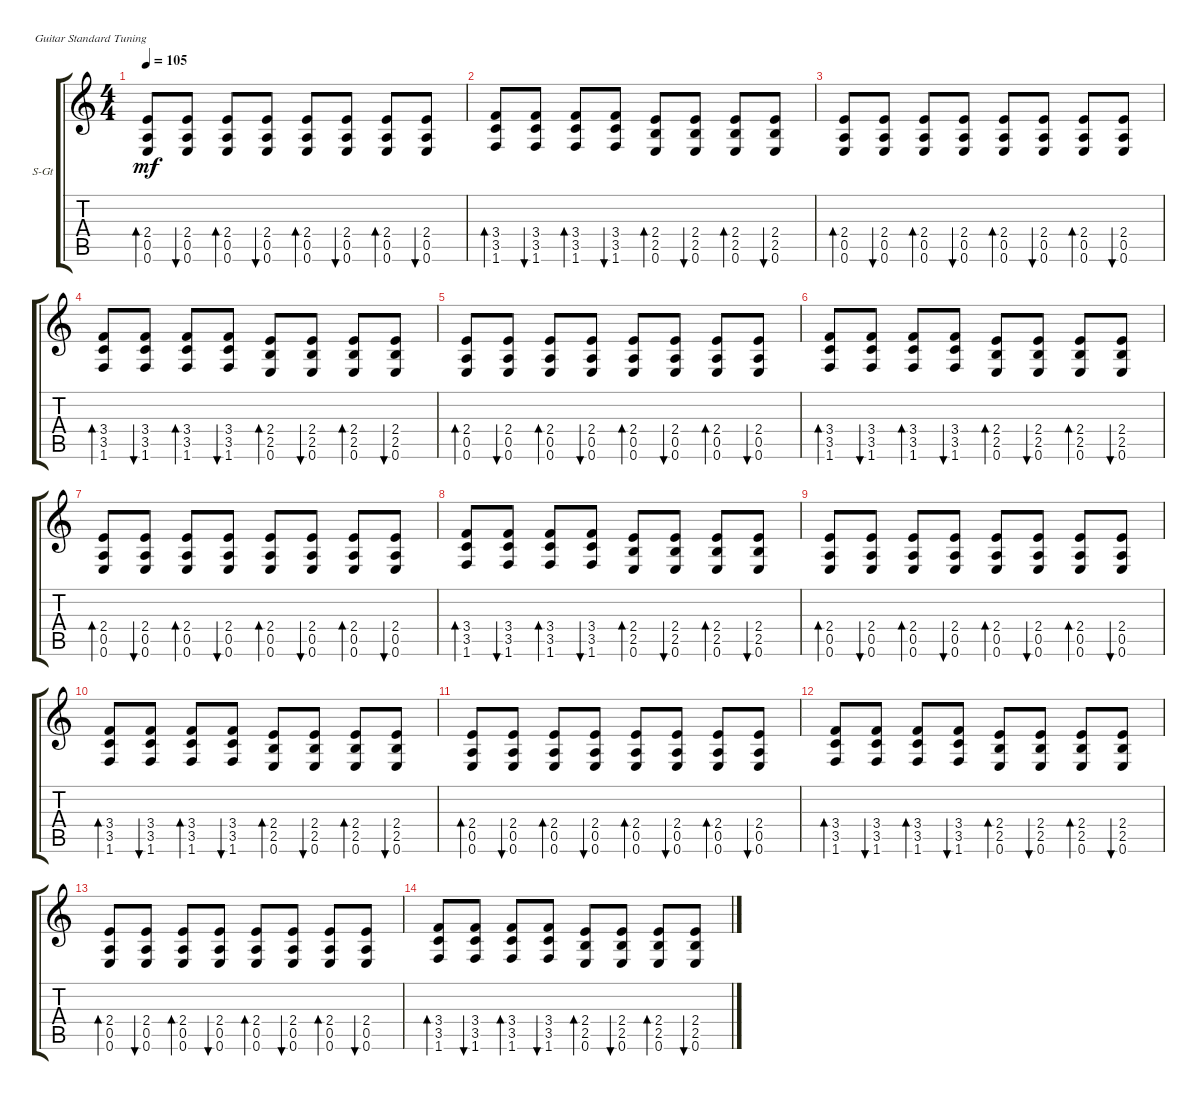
\defaultSystemsLayout 4
\bracketExtendMode groupsimilarinstruments
\firstSystemTrackNameOrientation horizontal
\otherSystemsTrackNameOrientation horizontal
\track ("В. Бутусов (гитара)" "S-Gt") {mute instrument acousticguitarsteel}
\staff {score tabs}
\tuning (E4 B3 G3 D3 A2 E2)
\ts (4 4)
\tempo 105
\clef g2
\ks c
(0.6 0.5 2.4).8{bd 73 dy mf} (0.6 0.5 2.4).8{bu 72} (0.6 0.5 2.4).8{bd 73} (0.6 0.5 2.4).8{bu 72} (0.6 0.5 2.4).8{bd 73} (0.6 0.5 2.4).8{bu 72} (0.6 0.5 2.4).8{bd 73} (0.6 0.5 2.4).8{bu 72} |
(1.6 3.5 3.4).8{bd 72} (1.6 3.5 3.4).8{bu 72} (1.6 3.5 3.4).8{bd 72} (1.6 3.5 3.4).8{bu 72} (0.6 2.5 2.4).8{bd 72} (0.6 2.5 2.4).8{bu 72} (0.6 2.5 2.4).8{bd 72} (0.6 2.5 2.4).8{bu 72} |
(0.6 0.5 2.4).8{bd 73} (0.6 0.5 2.4).8{bu 72} (0.6 0.5 2.4).8{bd 73} (0.6 0.5 2.4).8{bu 72} (0.6 0.5 2.4).8{bd 73} (0.6 0.5 2.4).8{bu 72} (0.6 0.5 2.4).8{bd 73} (0.6 0.5 2.4).8{bu 72} |
(1.6 3.5 3.4).8{bd 72} (1.6 3.5 3.4).8{bu 72} (1.6 3.5 3.4).8{bd 72} (1.6 3.5 3.4).8{bu 72} (0.6 2.5 2.4).8{bd 72} (0.6 2.5 2.4).8{bu 72} (0.6 2.5 2.4).8{bd 72} (0.6 2.5 2.4).8{bu 72} |
(0.6 0.5 2.4).8{bd 73} (0.6 0.5 2.4).8{bu 72} (0.6 0.5 2.4).8{bd 73} (0.6 0.5 2.4).8{bu 72} (0.6 0.5 2.4).8{bd 73} (0.6 0.5 2.4).8{bu 72} (0.6 0.5 2.4).8{bd 73} (0.6 0.5 2.4).8{bu 72} |
(1.6 3.5 3.4).8{bd 72} (1.6 3.5 3.4).8{bu 72} (1.6 3.5 3.4).8{bd 72} (1.6 3.5 3.4).8{bu 72} (0.6 2.5 2.4).8{bd 72} (0.6 2.5 2.4).8{bu 72} (0.6 2.5 2.4).8{bd 72} (0.6 2.5 2.4).8{bu 72} |
(0.6 0.5 2.4).8{bd 73} (0.6 0.5 2.4).8{bu 72} (0.6 0.5 2.4).8{bd 73} (0.6 0.5 2.4).8{bu 72} (0.6 0.5 2.4).8{bd 73} (0.6 0.5 2.4).8{bu 72} (0.6 0.5 2.4).8{bd 73} (0.6 0.5 2.4).8{bu 72} |
(1.6 3.5 3.4).8{bd 72} (1.6 3.5 3.4).8{bu 72} (1.6 3.5 3.4).8{bd 72} (1.6 3.5 3.4).8{bu 72} (0.6 2.5 2.4).8{bd 72} (0.6 2.5 2.4).8{bu 72} (0.6 2.5 2.4).8{bd 72} (0.6 2.5 2.4).8{bu 72} |
(0.6 0.5 2.4).8{bd 73} (0.6 0.5 2.4).8{bu 72} (0.6 0.5 2.4).8{bd 73} (0.6 0.5 2.4).8{bu 72} (0.6 0.5 2.4).8{bd 73} (0.6 0.5 2.4).8{bu 72} (0.6 0.5 2.4).8{bd 73} (0.6 0.5 2.4).8{bu 72} |
(1.6 3.5 3.4).8{bd 72} (1.6 3.5 3.4).8{bu 72} (1.6 3.5 3.4).8{bd 72} (1.6 3.5 3.4).8{bu 72} (0.6 2.5 2.4).8{bd 72} (0.6 2.5 2.4).8{bu 72} (0.6 2.5 2.4).8{bd 72} (0.6 2.5 2.4).8{bu 72} |
(0.6 0.5 2.4).8{bd 73} (0.6 0.5 2.4).8{bu 72} (0.6 0.5 2.4).8{bd 73} (0.6 0.5 2.4).8{bu 72} (0.6 0.5 2.4).8{bd 73} (0.6 0.5 2.4).8{bu 72} (0.6 0.5 2.4).8{bd 73} (0.6 0.5 2.4).8{bu 72} |
(1.6 3.5 3.4).8{bd 72} (1.6 3.5 3.4).8{bu 72} (1.6 3.5 3.4).8{bd 72} (1.6 3.5 3.4).8{bu 72} (0.6 2.5 2.4).8{bd 72} (0.6 2.5 2.4).8{bu 72} (0.6 2.5 2.4).8{bd 72} (0.6 2.5 2.4).8{bu 72} |
(0.6 0.5 2.4).8{bd 73} (0.6 0.5 2.4).8{bu 72} (0.6 0.5 2.4).8{bd 73} (0.6 0.5 2.4).8{bu 72} (0.6 0.5 2.4).8{bd 73} (0.6 0.5 2.4).8{bu 72} (0.6 0.5 2.4).8{bd 73} (0.6 0.5 2.4).8{bu 72} |
(1.6 3.5 3.4).8{bd 72} (1.6 3.5 3.4).8{bu 72} (1.6 3.5 3.4).8{bd 72} (1.6 3.5 3.4).8{bu 72} (0.6 2.5 2.4).8{bd 72} (0.6 2.5 2.4).8{bu 72} (0.6 2.5 2.4).8{bd 72} (0.6 2.5 2.4).8{bu 72}
